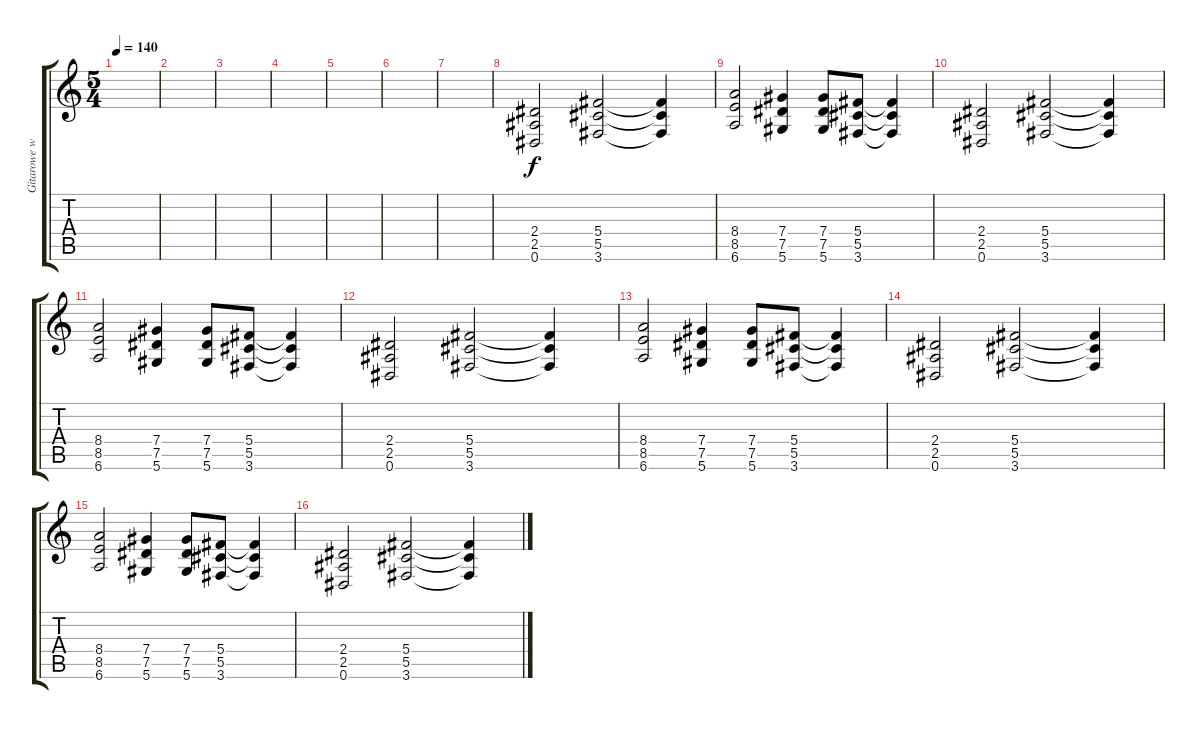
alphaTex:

\track ("Gitarowe wtorowe" "Gitarowe w") {instrument distortionguitar}
\staff {score tabs}
\tuning (Eb4 Bb3 Gb3 Db3 Ab2 Eb2) {hide}
\ts (5 4)
\tempo 140
\clef g2
\ks c
|
|
|
|
|
|
|
(2.4 2.5 0.6).2 (5.4 5.5 3.6).2 (5.4{t} 5.5{t} 3.6{t}).4 |
(8.4 8.5 6.6).2 (7.4 7.5 5.6).4 (7.4 7.5 5.6).8 (5.4 5.5 3.6).8 (5.4{t} 5.5{t} 3.6{t}).4 |
(2.4 2.5 0.6).2 (5.4 5.5 3.6).2 (5.4{t} 5.5{t} 3.6{t}).4 |
(8.4 8.5 6.6).2 (7.4 7.5 5.6).4 (7.4 7.5 5.6).8 (5.4 5.5 3.6).8 (5.4{t} 5.5{t} 3.6{t}).4 |
(2.4 2.5 0.6).2 (5.4 5.5 3.6).2 (5.4{t} 5.5{t} 3.6{t}).4 |
(8.4 8.5 6.6).2 (7.4 7.5 5.6).4 (7.4 7.5 5.6).8 (5.4 5.5 3.6).8 (5.4{t} 5.5{t} 3.6{t}).4 |
(2.4 2.5 0.6).2 (5.4 5.5 3.6).2 (5.4{t} 5.5{t} 3.6{t}).4 |
(8.4 8.5 6.6).2 (7.4 7.5 5.6).4 (7.4 7.5 5.6).8 (5.4 5.5 3.6).8 (5.4{t} 5.5{t} 3.6{t}).4 |
(2.4 2.5 0.6).2 (5.4 5.5 3.6).2 (5.4{t} 5.5{t} 3.6{t}).4
